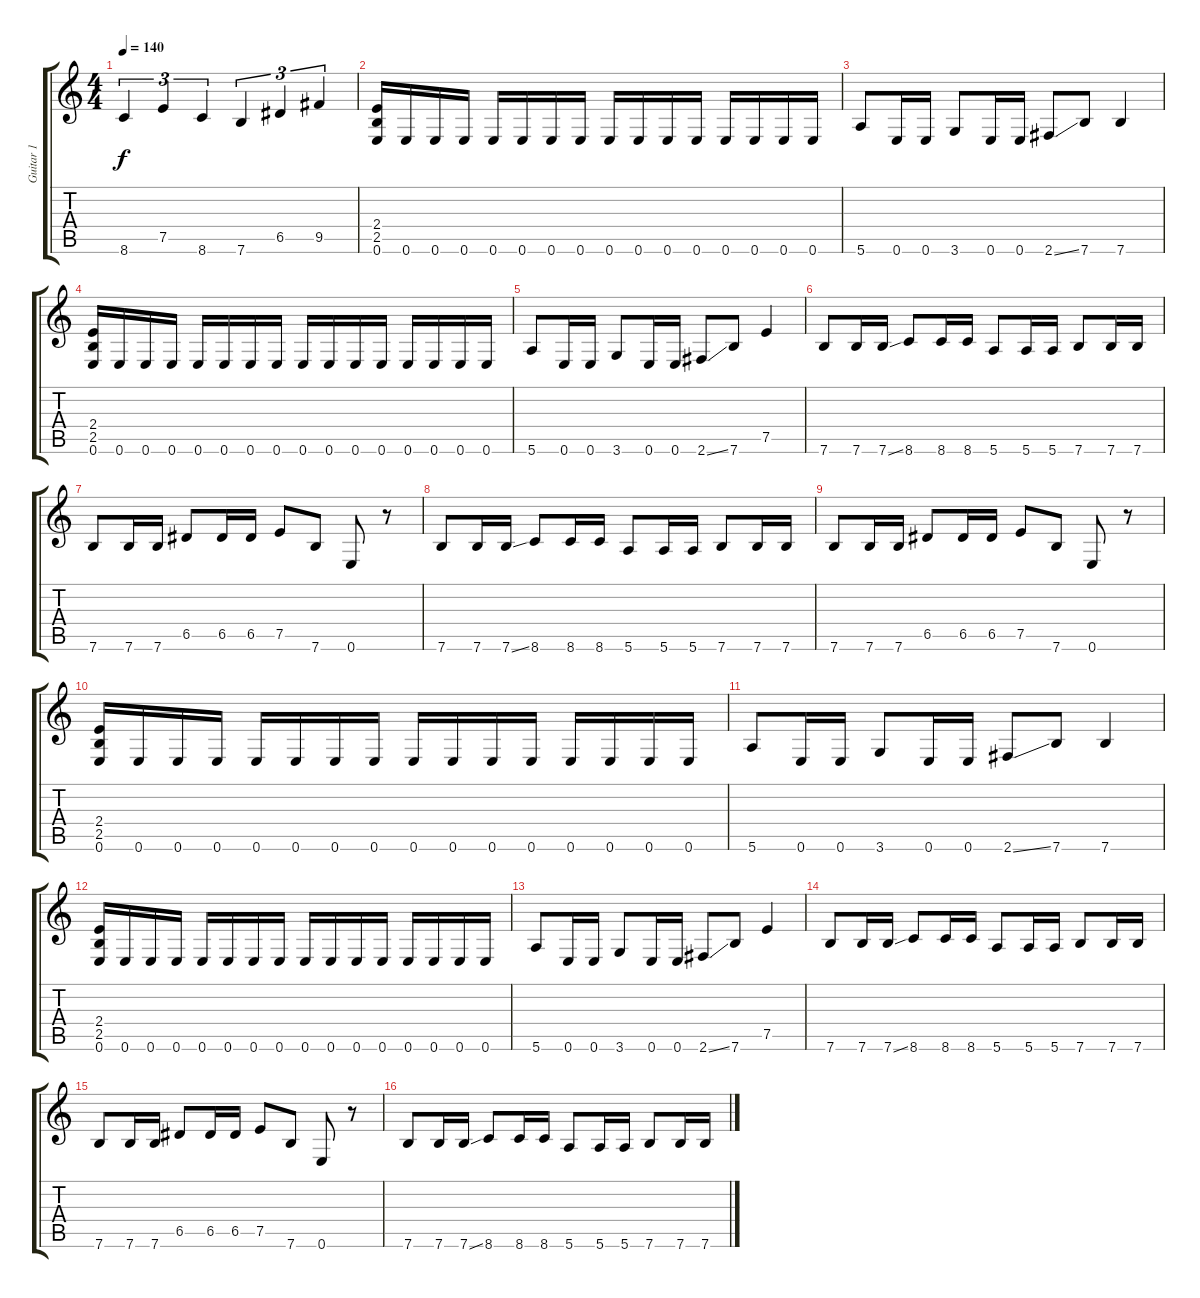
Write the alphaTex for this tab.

\track ("Guitar 1" "Guitar 1") {instrument distortionguitar}
\staff {score tabs}
\tuning (E4 B3 G3 D3 A2 E2) {hide}
\ts (4 4)
\tempo 140
\clef g2
\ks c
8.6.4{tu (3 2) dy f} 7.5.4{tu (3 2)} 8.6.4{tu (3 2)} 7.6.4{tu (3 2)} 6.5.4{tu (3 2)} 9.5.4{tu (3 2)} |
(2.4 2.5 0.6).16 0.6.16 0.6.16 0.6.16 0.6.16 0.6.16 0.6.16 0.6.16 0.6.16 0.6.16 0.6.16 0.6.16 0.6.16 0.6.16 0.6.16 0.6.16 |
5.6.8 0.6.16 0.6.16 3.6.8 0.6.16 0.6.16 2.6{ss}.8 7.6.8 7.6.4 |
(2.4 2.5 0.6).16 0.6.16 0.6.16 0.6.16 0.6.16 0.6.16 0.6.16 0.6.16 0.6.16 0.6.16 0.6.16 0.6.16 0.6.16 0.6.16 0.6.16 0.6.16 |
5.6.8 0.6.16 0.6.16 3.6.8 0.6.16 0.6.16 2.6{ss}.8 7.6.8 7.5.4 |
7.6.8 7.6.16 7.6{ss}.16 8.6.8 8.6.16 8.6.16 5.6.8 5.6.16 5.6.16 7.6.8 7.6.16 7.6.16 |
7.6.8 7.6.16 7.6.16 6.5.8 6.5.16 6.5.16 7.5.8 7.6.8 0.6.8 r.8 |
7.6.8 7.6.16 7.6{ss}.16 8.6.8 8.6.16 8.6.16 5.6.8 5.6.16 5.6.16 7.6.8 7.6.16 7.6.16 |
7.6.8 7.6.16 7.6.16 6.5.8 6.5.16 6.5.16 7.5.8 7.6.8 0.6.8 r.8 |
(2.4 2.5 0.6).16 0.6.16 0.6.16 0.6.16 0.6.16 0.6.16 0.6.16 0.6.16 0.6.16 0.6.16 0.6.16 0.6.16 0.6.16 0.6.16 0.6.16 0.6.16 |
5.6.8 0.6.16 0.6.16 3.6.8 0.6.16 0.6.16 2.6{ss}.8 7.6.8 7.6.4 |
(2.4 2.5 0.6).16 0.6.16 0.6.16 0.6.16 0.6.16 0.6.16 0.6.16 0.6.16 0.6.16 0.6.16 0.6.16 0.6.16 0.6.16 0.6.16 0.6.16 0.6.16 |
5.6.8 0.6.16 0.6.16 3.6.8 0.6.16 0.6.16 2.6{ss}.8 7.6.8 7.5.4 |
7.6.8 7.6.16 7.6{ss}.16 8.6.8 8.6.16 8.6.16 5.6.8 5.6.16 5.6.16 7.6.8 7.6.16 7.6.16 |
7.6.8 7.6.16 7.6.16 6.5.8 6.5.16 6.5.16 7.5.8 7.6.8 0.6.8 r.8 |
7.6.8 7.6.16 7.6{ss}.16 8.6.8 8.6.16 8.6.16 5.6.8 5.6.16 5.6.16 7.6.8 7.6.16 7.6.16
